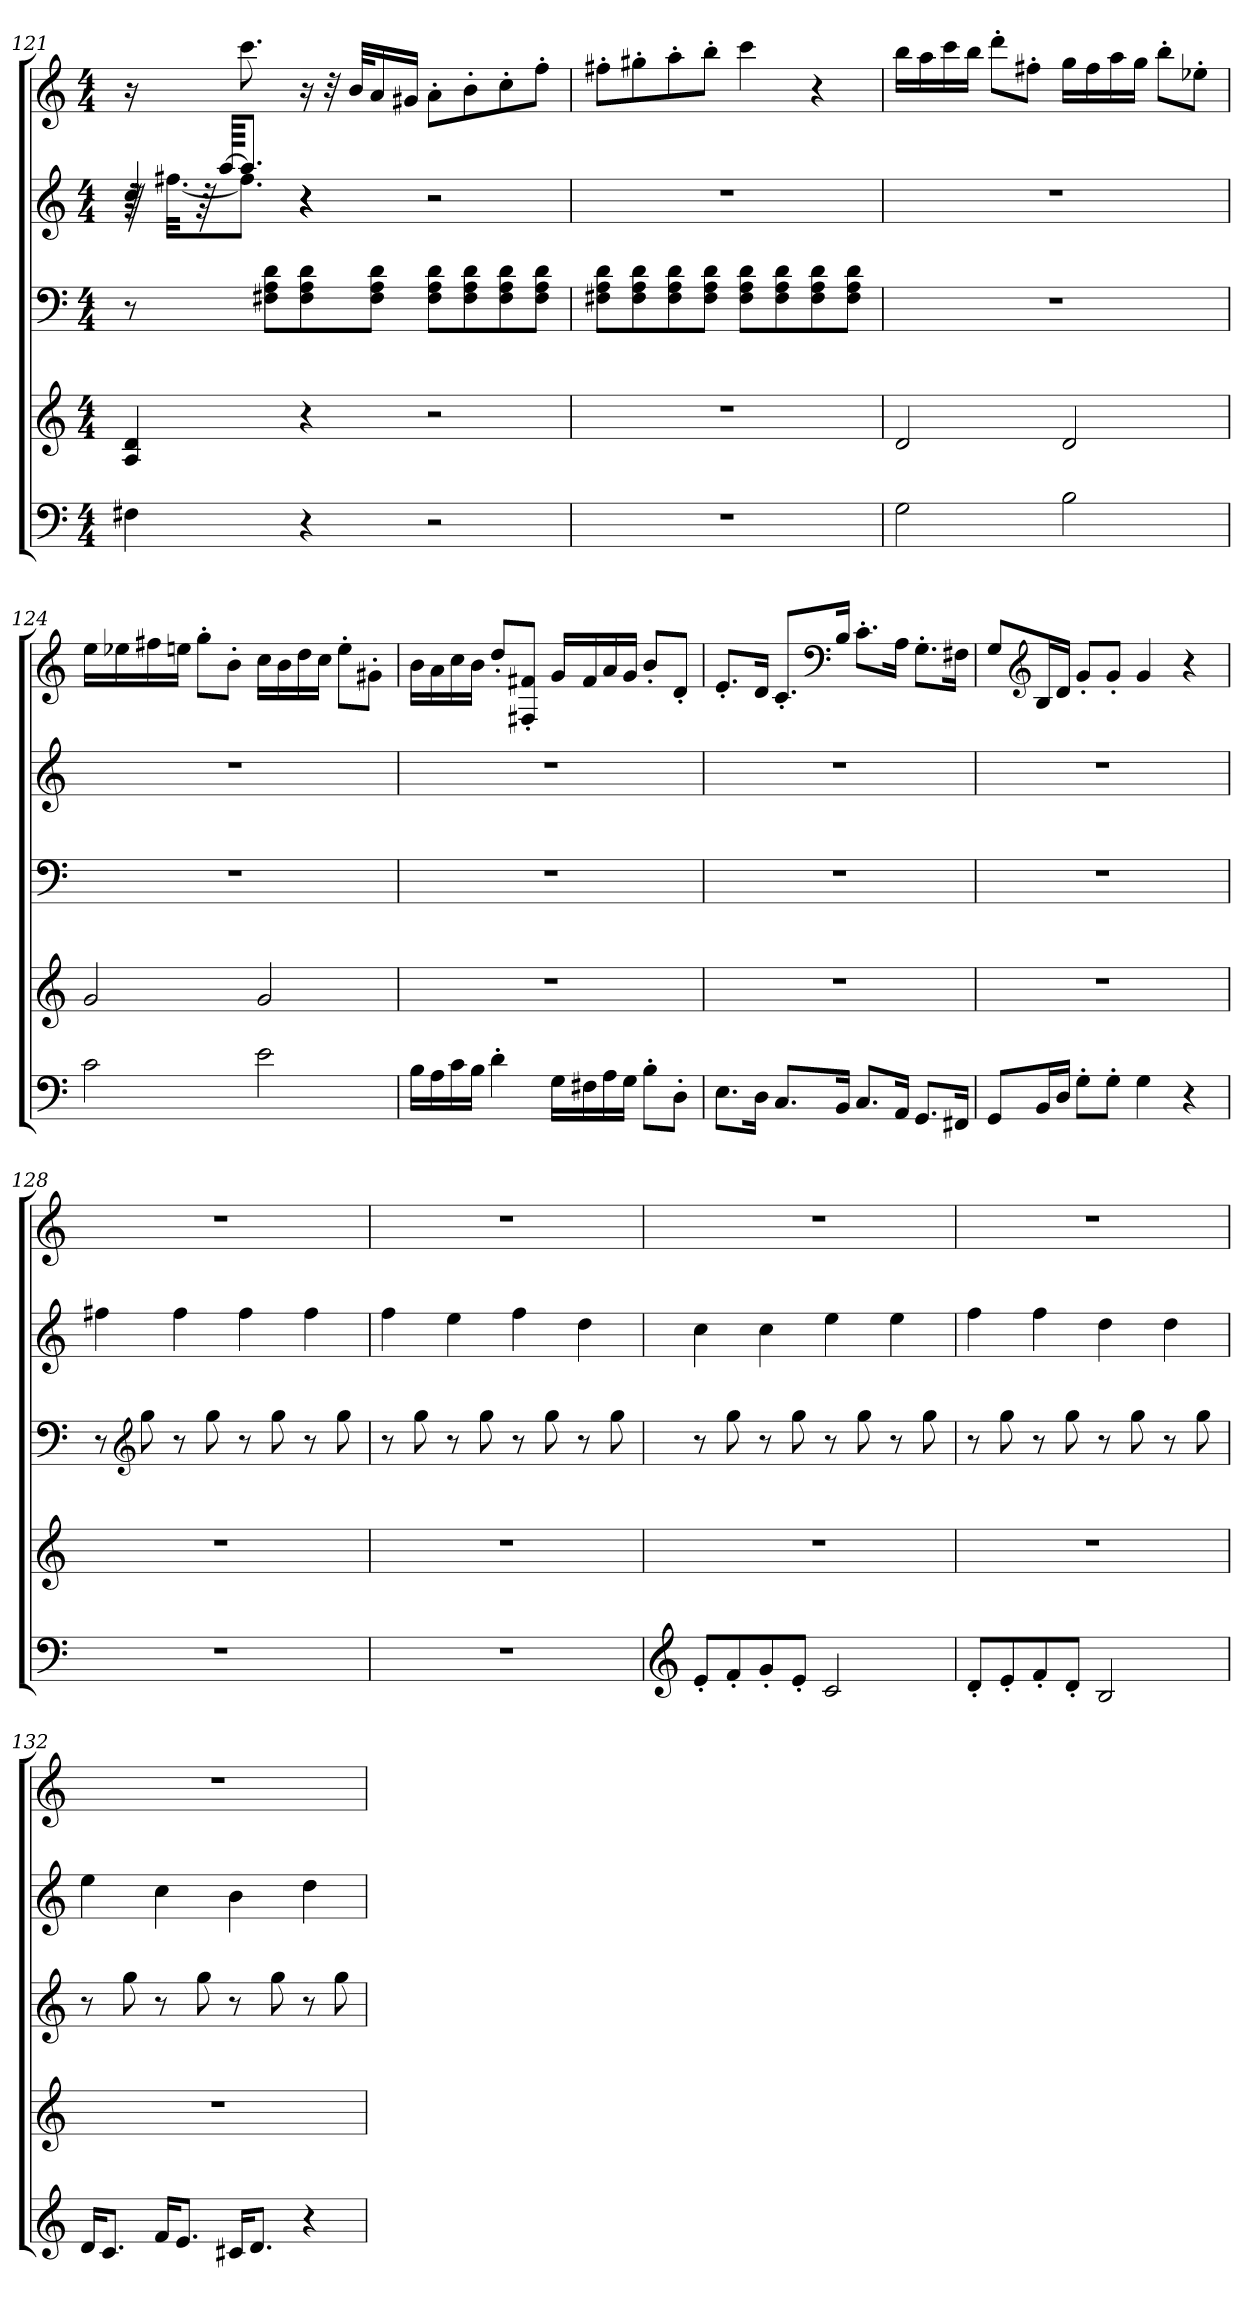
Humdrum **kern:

**kern	**kern	**kern	**kern	**kern
*part5	*part4	*part3	*part2	*part1
*staff5	*staff4	*staff3	*staff2	*staff1
*clefF4	*clefG2	*clefF4	*clefG2	*clefG2
*k[]	*k[]	*k[]	*k[]	*k[]
*M4/4	*M4/4	*M4/4	*M4/4	*M4/4
*MM170	*MM170	*MM170	*MM170	*MM170
=121	=121	=121	=121	=121
*	*	*	*^	*
*	*	*	*	*^	*
4F#X\	4A/ 4d/	8r	32r	64r	4cc/	16r
.	.	.	.	[32.ff#X\KKL	.	.
.	.	.	64r	.	.	.
.	.	.	[64aa/KKKL	.	.	.
.	.	.	8.aa/J]	8.ff#\J]	.	8.ccc\
.	.	8F#X\ 8A\ 8d\L	.	.	.	.
4r	4r	8F#\ 8A\ 8d\	4r	4r	4r	16r
.	.	.	.	.	.	32r
.	.	.	.	.	.	32b/KLL
.	.	8F#\ 8A\ 8d\J	.	.	.	16a/
.	.	.	.	.	.	16g#X/JJ
2r	2r	8F#\ 8A\ 8d\L	2r	2r	2r	8a'\L
.	.	8F#\ 8A\ 8d\	.	.	.	8b'\
.	.	8F#\ 8A\ 8d\	.	.	.	8cc'\
.	.	8F#\ 8A\ 8d\J	.	.	.	8ff'\J
*	*	*	*v	*v	*v	*
=122	=122	=122	=122	=122
1r	1r	8F#X\ 8A\ 8d\L	1r	8ff#X'\L
.	.	8F#\ 8A\ 8d\	.	8gg#X'\
.	.	8F#\ 8A\ 8d\	.	8aa'\
.	.	8F#\ 8A\ 8d\J	.	8bb'\J
.	.	8F#\ 8A\ 8d\L	.	4ccc\
.	.	8F#\ 8A\ 8d\	.	.
.	.	8F#\ 8A\ 8d\	.	4r
.	.	8F#\ 8A\ 8d\J	.	.
!!LO:PB:g=z
=123	=123	=123	=123	=123
*	*	*	*	*MM170
2G\	2d/	1r	1r	16bb\LL
.	.	.	.	16aa\
.	.	.	.	16ccc\
.	.	.	.	16bb\JJ
.	.	.	.	8ddd'\L
.	.	.	.	8ff#X'\J
2B\	2d/	.	.	16gg\LL
.	.	.	.	16ff#\
.	.	.	.	16aa\
.	.	.	.	16gg\JJ
.	.	.	.	8bb'\L
.	.	.	.	8ee-X'\J
=124	=124	=124	=124	=124
2c\	2g/	1r	1r	16ee\LL
.	.	.	.	16ee-X\
.	.	.	.	16ff#X\
.	.	.	.	16een\JJ
.	.	.	.	8gg'\L
.	.	.	.	8b'\J
2e\	2g/	.	.	16cc\LL
.	.	.	.	16b\
.	.	.	.	16dd\
.	.	.	.	16cc\JJ
.	.	.	.	8ee'\L
.	.	.	.	8g#X'\J
=125	=125	=125	=125	=125
16B\LL	1r	1r	1r	16b\LL
16A\	.	.	.	16a\
16c\	.	.	.	16cc\
16B\JJ	.	.	.	16b\JJ
4d'\	.	.	.	8dd'/L
.	.	.	.	8F#X/' 8f#X/'J
16G\LL	.	.	.	16g/LL
16F#X\	.	.	.	16f#/
16A\	.	.	.	16a/
16G\JJ	.	.	.	16g/JJ
8B'\L	.	.	.	8b'/L
8D'\J	.	.	.	8d'/J
!!LO:LB:g=z
=126	=126	=126	=126	=126
*	*	*	*	*MM167
8.E\L	1r	1r	1r	8.e'/L
16D\Jk	.	.	.	16d/Jk
8.C/L	.	.	.	8.c'/L
*	*	*	*	*clefF4
16BB/Jk	.	.	.	16B/Jk
8.C/L	.	.	.	8.c'\L
16AA/Jk	.	.	.	16A\Jk
8.GG/L	.	.	.	8.G'\L
16FF#X/Jk	.	.	.	16F#X\Jk
=127	=127	=127	=127	=127
8GG/L	1r	1r	1r	8G/L
*	*	*	*	*clefG2
16BB/L	.	.	.	16B/L
16D/JJ	.	.	.	16d/JJ
8G'\L	.	.	.	8g'/L
8G'\J	.	.	.	8g'/J
4G\	.	.	.	4g/
*	*	*	*	*MM156
4r	.	.	.	4r
=128	=128	=128	=128	=128
*	*	*	*	*MM169
1r	1r	8r	4ff#X\	1r
*	*	*clefG2	*	*
.	.	8gg\	.	.
.	.	8r	4ff#\	.
.	.	8gg\	.	.
.	.	8r	4ff#\	.
.	.	8gg\	.	.
.	.	8r	4ff#\	.
.	.	8gg\	.	.
=129	=129	=129	=129	=129
1r	1r	8r	4ff\	1r
.	.	8gg\	.	.
.	.	8r	4ee\	.
.	.	8gg\	.	.
.	.	8r	4ff\	.
.	.	8gg\	.	.
.	.	8r	4dd\	.
.	.	8gg\	.	.
!!LO:PB:g=z
=130	=130	=130	=130	=130
*clefG2	*	*	*	*
*	*	*	*	*MM170
8e'/L	1r	8r	4cc\	1r
8f'/	.	8gg\	.	.
8g'/	.	8r	4cc\	.
8e'/J	.	8gg\	.	.
2c/	.	8r	4ee\	.
.	.	8gg\	.	.
.	.	8r	4ee\	.
.	.	8gg\	.	.
=131	=131	=131	=131	=131
8d'/L	1r	8r	4ff\	1r
8e'/	.	8gg\	.	.
8f'/	.	8r	4ff\	.
8d'/J	.	8gg\	.	.
2B/	.	8r	4dd\	.
.	.	8gg\	.	.
.	.	8r	4dd\	.
.	.	8gg\	.	.
=132	=132	=132	=132	=132
16d/KL	1r	8r	4ee\	1r
8.c/J	.	.	.	.
.	.	8gg\	.	.
16f/KL	.	8r	4cc\	.
8.e/J	.	.	.	.
.	.	8gg\	.	.
16c#X/KL	.	8r	4b\	.
8.d/J	.	.	.	.
.	.	8gg\	.	.
4r	.	8r	4dd\	.
.	.	8gg\	.	.
=	=	=	=	=
*-	*-	*-	*-	*-
